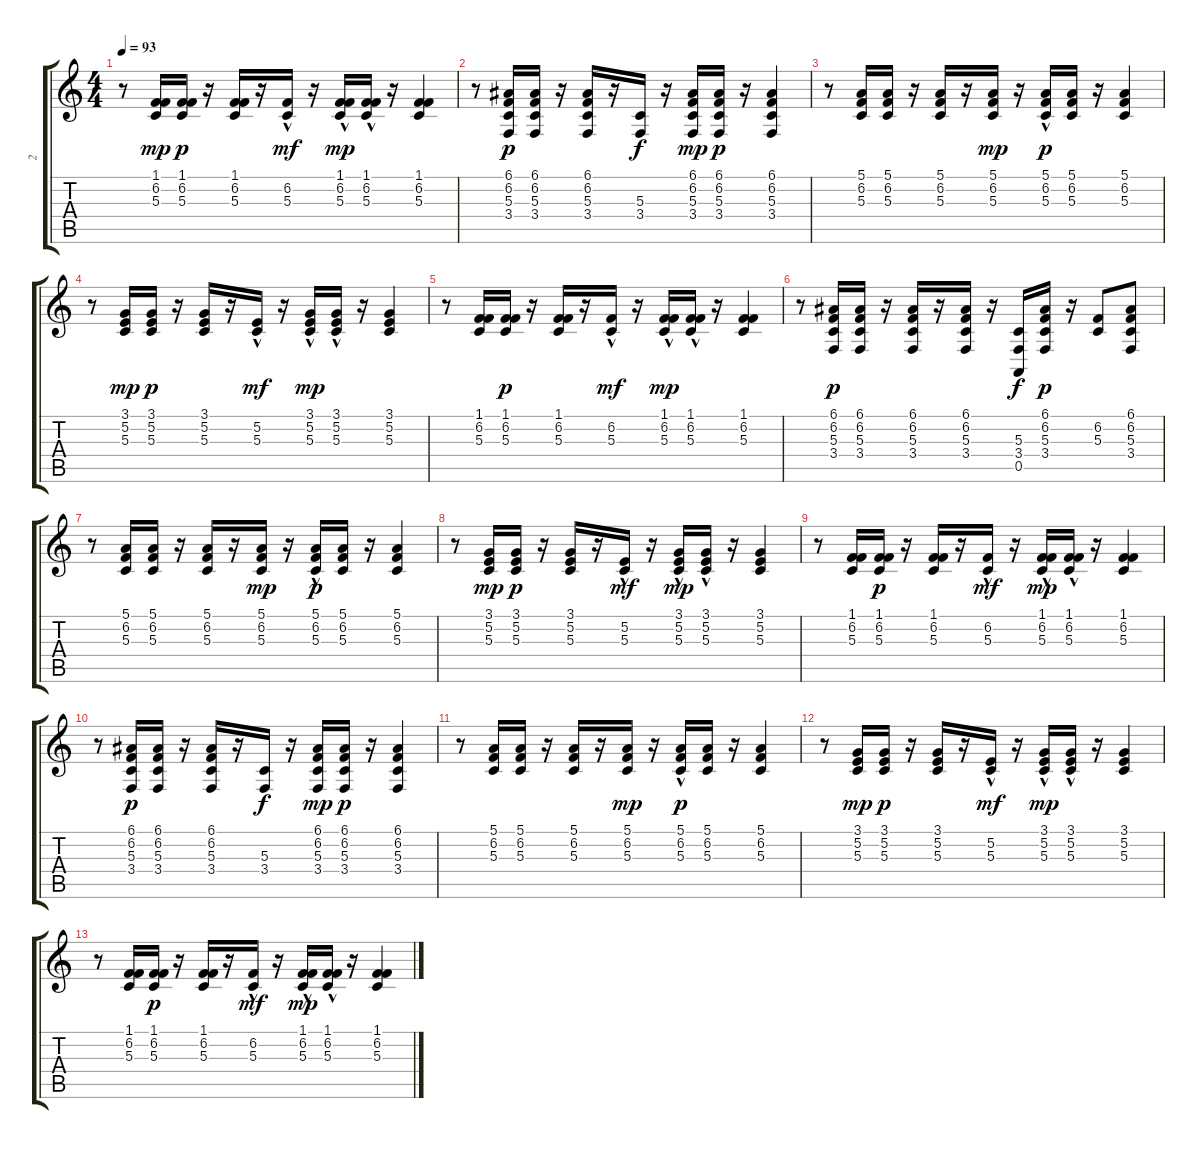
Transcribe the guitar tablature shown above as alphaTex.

\track ("2" "2") {instrument fx7echoes}
\staff {score tabs}
\tuning (E4 B3 G3 D3 A2 E2) {hide}
\ts (4 4)
\tempo 93
\clef g2
\ks c
r.8{dy mp} (1.1 6.2 5.3).16 (1.1 6.2 5.3).16{dy p} r.16 (1.1 6.2 5.3).16 r.16 (6.2 5.3{hac}).16{dy mf} r.16 (1.1 6.2 5.3{hac}).16{dy mp} (1.1 6.2{hac} 5.3).16 r.16 (1.1 6.2 5.3).4 |
r.8 (6.1 6.2 5.3 3.4).16{dy p} (6.1 6.2 5.3 3.4).16 r.16 (6.1 6.2 5.3 3.4).16 r.16 (5.3 3.4).16{dy f} r.16 (6.1 6.2 5.3 3.4).16{dy mp} (6.1 6.2 5.3 3.4).16{dy p} r.16 (6.1 6.2 5.3 3.4).4 |
r.8 (5.1 6.2 5.3).16 (5.1 6.2 5.3).16 r.16 (5.1 6.2 5.3).16 r.16 (5.1 6.2 5.3).16{dy mp} r.16 (5.1 6.2 5.3{hac}).16{dy p} (5.1 6.2 5.3).16 r.16 (5.1 6.2 5.3).4 |
r.8 (3.1 5.2 5.3).16{dy mp} (3.1 5.2 5.3).16{dy p} r.16 (3.1 5.2 5.3).16 r.16 (5.2 5.3{hac}).16{dy mf} r.16 (3.1 5.2 5.3{hac}).16{dy mp} (3.1 5.2{hac} 5.3).16 r.16 (3.1 5.2 5.3).4 |
r.8 (1.1 6.2 5.3).16 (1.1 6.2 5.3).16{dy p} r.16 (1.1 6.2 5.3).16 r.16 (6.2 5.3{hac}).16{dy mf} r.16 (1.1 6.2 5.3{hac}).16{dy mp} (1.1 6.2{hac} 5.3).16 r.16 (1.1 6.2 5.3).4 |
r.8 (6.1 6.2 5.3 3.4).16{dy p} (6.1 6.2 5.3 3.4).16 r.16 (6.1 6.2 5.3 3.4).16 r.16 (6.1 6.2 5.3 3.4).16 r.16 (5.3 3.4 0.5).16{dy f} (6.1 6.2 5.3 3.4).16{dy p} r.16 (6.2 5.3).8 (6.1 6.2 5.3 3.4).8 |
r.8 (5.1 6.2 5.3).16 (5.1 6.2 5.3).16 r.16 (5.1 6.2 5.3).16 r.16 (5.1 6.2 5.3).16{dy mp} r.16 (5.1 6.2 5.3{hac}).16{dy p} (5.1 6.2 5.3).16 r.16 (5.1 6.2 5.3).4 |
r.8 (3.1 5.2 5.3).16{dy mp} (3.1 5.2 5.3).16{dy p} r.16 (3.1 5.2 5.3).16 r.16 (5.2 5.3{hac}).16{dy mf} r.16 (3.1 5.2 5.3{hac}).16{dy mp} (3.1 5.2{hac} 5.3).16 r.16 (3.1 5.2 5.3).4 |
r.8 (1.1 6.2 5.3).16 (1.1 6.2 5.3).16{dy p} r.16 (1.1 6.2 5.3).16 r.16 (6.2 5.3{hac}).16{dy mf} r.16 (1.1 6.2 5.3{hac}).16{dy mp} (1.1 6.2{hac} 5.3).16 r.16 (1.1 6.2 5.3).4 |
r.8 (6.1 6.2 5.3 3.4).16{dy p} (6.1 6.2 5.3 3.4).16 r.16 (6.1 6.2 5.3 3.4).16 r.16 (5.3 3.4).16{dy f} r.16 (6.1 6.2 5.3 3.4).16{dy mp} (6.1 6.2 5.3 3.4).16{dy p} r.16 (6.1 6.2 5.3 3.4).4 |
r.8 (5.1 6.2 5.3).16 (5.1 6.2 5.3).16 r.16 (5.1 6.2 5.3).16 r.16 (5.1 6.2 5.3).16{dy mp} r.16 (5.1 6.2 5.3{hac}).16{dy p} (5.1 6.2 5.3).16 r.16 (5.1 6.2 5.3).4 |
r.8 (3.1 5.2 5.3).16{dy mp} (3.1 5.2 5.3).16{dy p} r.16 (3.1 5.2 5.3).16 r.16 (5.2 5.3{hac}).16{dy mf} r.16 (3.1 5.2 5.3{hac}).16{dy mp} (3.1 5.2{hac} 5.3).16 r.16 (3.1 5.2 5.3).4 |
r.8 (1.1 6.2 5.3).16 (1.1 6.2 5.3).16{dy p} r.16 (1.1 6.2 5.3).16 r.16 (6.2 5.3{hac}).16{dy mf} r.16 (1.1 6.2 5.3{hac}).16{dy mp} (1.1 6.2{hac} 5.3).16 r.16 (1.1 6.2 5.3).4
